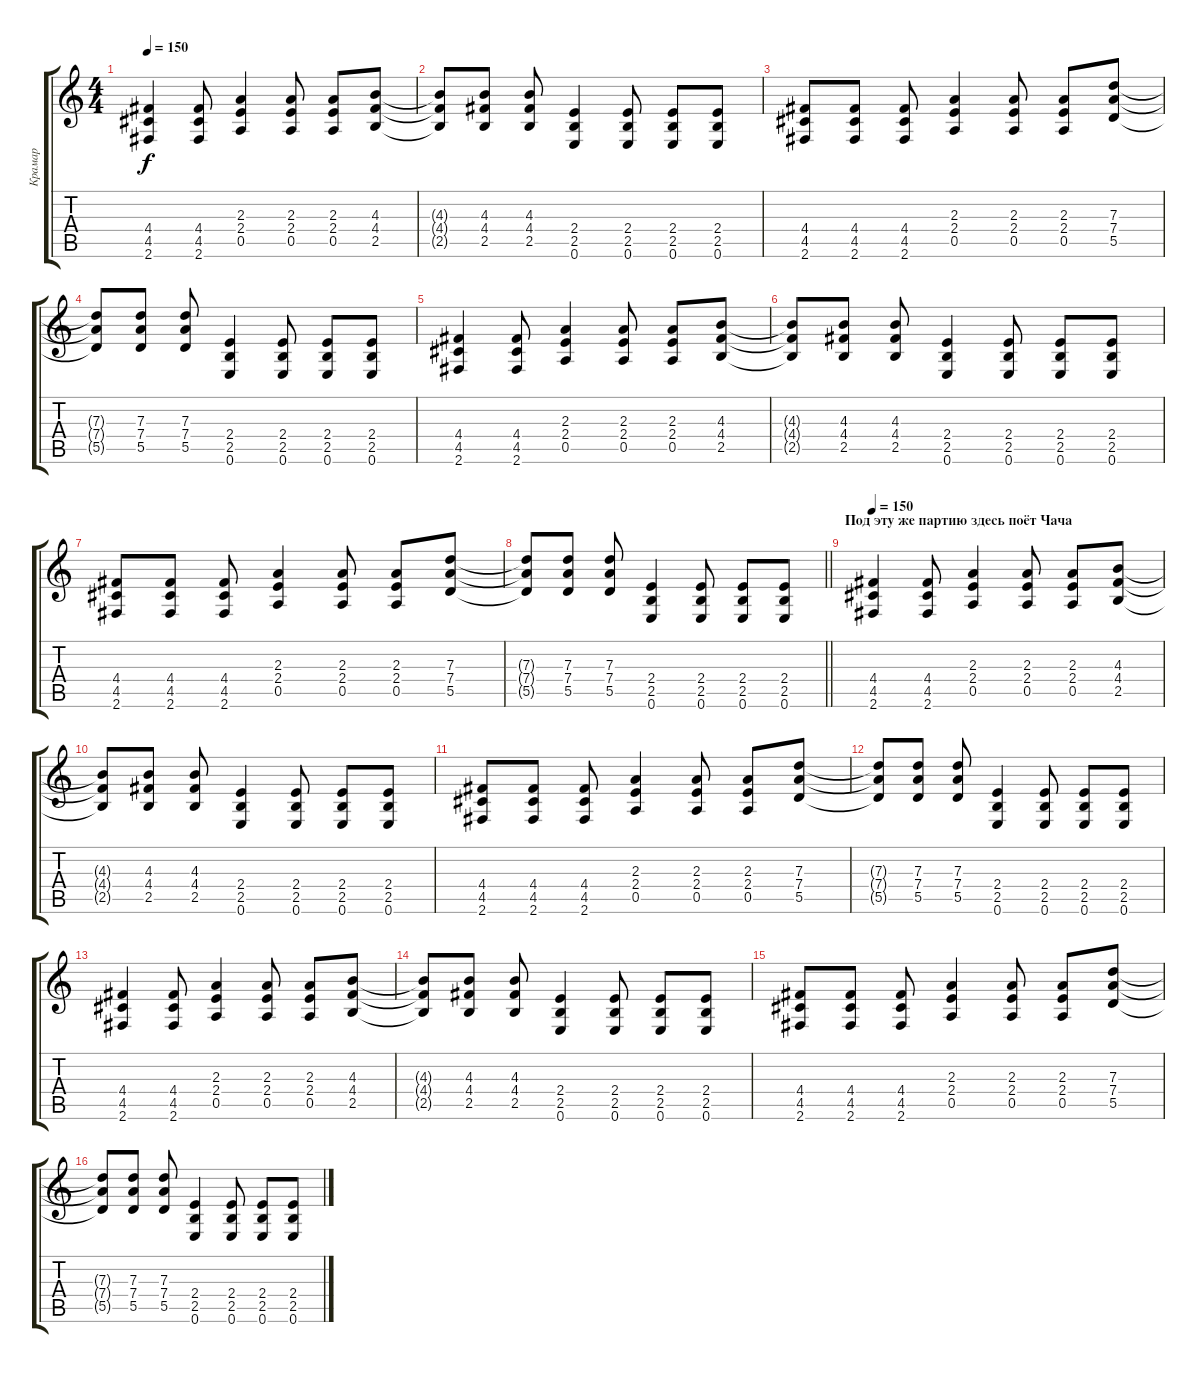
\track ("Крамар" "Крамар") {instrument overdrivenguitar}
\staff {score tabs}
\tuning (E4 B3 G3 D3 A2 E2) {hide}
\ts (4 4)
\tempo 150
\clef g2
\ks c
(4.4 4.5 2.6).4{dy f} (4.4 4.5 2.6).8 (2.3 2.4 0.5).4 (2.3 2.4 0.5).8 (2.3 2.4 0.5).8 (4.3 4.4 2.5).8 |
(4.3{t} 4.4{t} 2.5{t}).8 (4.3 4.4 2.5).8 (4.3 4.4 2.5).8 (2.4 2.5 0.6).4 (2.4 2.5 0.6).8 (2.4 2.5 0.6).8 (2.4 2.5 0.6).8 |
(4.4 4.5 2.6).8 (4.4 4.5 2.6).8 (4.4 4.5 2.6).8 (2.3 2.4 0.5).4 (2.3 2.4 0.5).8 (2.3 2.4 0.5).8 (7.3 7.4 5.5).8 |
(7.3{t} 7.4{t} 5.5{t}).8 (7.3 7.4 5.5).8 (7.3 7.4 5.5).8 (2.4 2.5 0.6).4 (2.4 2.5 0.6).8 (2.4 2.5 0.6).8 (2.4 2.5 0.6).8 |
(4.4 4.5 2.6).4 (4.4 4.5 2.6).8 (2.3 2.4 0.5).4 (2.3 2.4 0.5).8 (2.3 2.4 0.5).8 (4.3 4.4 2.5).8 |
(4.3{t} 4.4{t} 2.5{t}).8 (4.3 4.4 2.5).8 (4.3 4.4 2.5).8 (2.4 2.5 0.6).4 (2.4 2.5 0.6).8 (2.4 2.5 0.6).8 (2.4 2.5 0.6).8 |
(4.4 4.5 2.6).8 (4.4 4.5 2.6).8 (4.4 4.5 2.6).8 (2.3 2.4 0.5).4 (2.3 2.4 0.5).8 (2.3 2.4 0.5).8 (7.3 7.4 5.5).8 |
\barLineRight lightlight
(7.3{t} 7.4{t} 5.5{t}).8 (7.3 7.4 5.5).8 (7.3 7.4 5.5).8 (2.4 2.5 0.6).4 (2.4 2.5 0.6).8 (2.4 2.5 0.6).8 (2.4 2.5 0.6).8 |
\section ("" "Под эту же партию здесь поёт Чача")
\tempo 150
(4.4 4.5 2.6).4 (4.4 4.5 2.6).8 (2.3 2.4 0.5).4 (2.3 2.4 0.5).8 (2.3 2.4 0.5).8 (4.3 4.4 2.5).8 |
(4.3{t} 4.4{t} 2.5{t}).8 (4.3 4.4 2.5).8 (4.3 4.4 2.5).8 (2.4 2.5 0.6).4 (2.4 2.5 0.6).8 (2.4 2.5 0.6).8 (2.4 2.5 0.6).8 |
(4.4 4.5 2.6).8 (4.4 4.5 2.6).8 (4.4 4.5 2.6).8 (2.3 2.4 0.5).4 (2.3 2.4 0.5).8 (2.3 2.4 0.5).8 (7.3 7.4 5.5).8 |
(7.3{t} 7.4{t} 5.5{t}).8 (7.3 7.4 5.5).8 (7.3 7.4 5.5).8 (2.4 2.5 0.6).4 (2.4 2.5 0.6).8 (2.4 2.5 0.6).8 (2.4 2.5 0.6).8 |
(4.4 4.5 2.6).4 (4.4 4.5 2.6).8 (2.3 2.4 0.5).4 (2.3 2.4 0.5).8 (2.3 2.4 0.5).8 (4.3 4.4 2.5).8 |
(4.3{t} 4.4{t} 2.5{t}).8 (4.3 4.4 2.5).8 (4.3 4.4 2.5).8 (2.4 2.5 0.6).4 (2.4 2.5 0.6).8 (2.4 2.5 0.6).8 (2.4 2.5 0.6).8 |
(4.4 4.5 2.6).8 (4.4 4.5 2.6).8 (4.4 4.5 2.6).8 (2.3 2.4 0.5).4 (2.3 2.4 0.5).8 (2.3 2.4 0.5).8 (7.3 7.4 5.5).8 |
(7.3{t} 7.4{t} 5.5{t}).8 (7.3 7.4 5.5).8 (7.3 7.4 5.5).8 (2.4 2.5 0.6).4 (2.4 2.5 0.6).8 (2.4 2.5 0.6).8 (2.4 2.5 0.6).8
